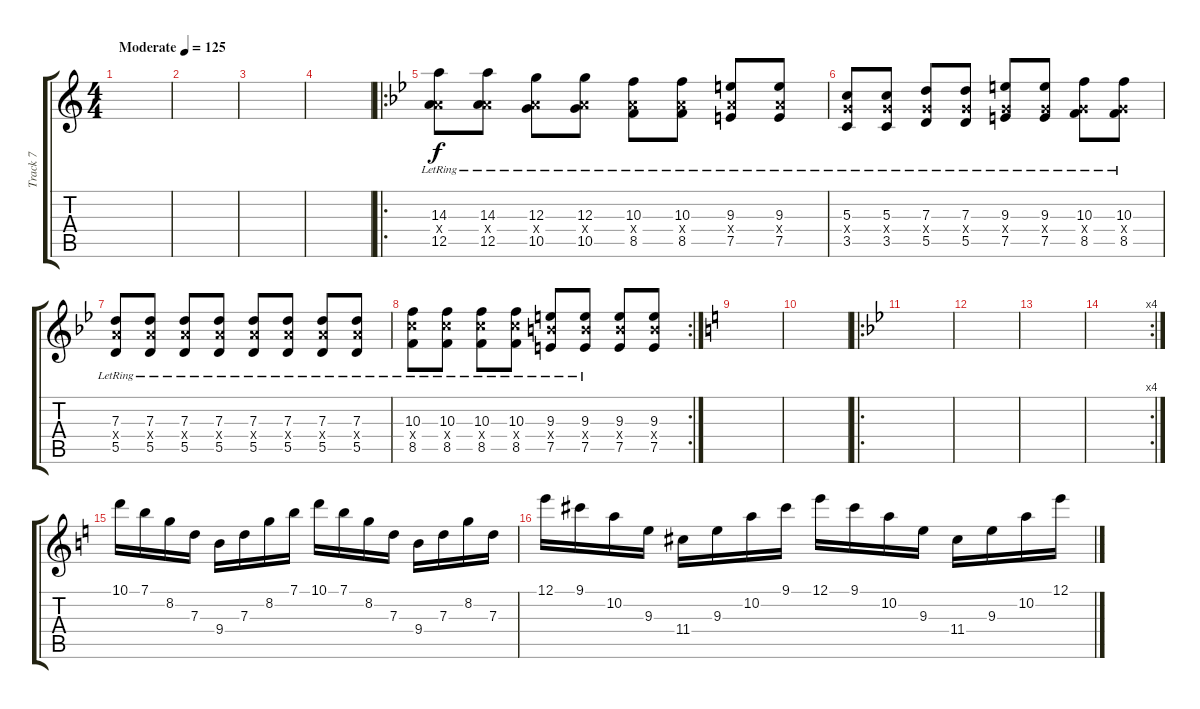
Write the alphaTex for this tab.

\track ("Track 7" "Track 7") {instrument distortionguitar}
\staff {score tabs}
\tuning (E4 B3 G3 D3 A2 E2) {hide}
\ts (4 4)
\tempo (125 "Moderate")
\clef g2
\ks c
|
|
|
|
\ro
\ks bb
(14.3 7.4{x} 12.5{lr}).8{volume 10} (14.3 7.4{x} 12.5{lr}).8 (12.3 7.4{x} 10.5{lr}).8 (12.3 7.4{x} 10.5{lr}).8 (10.3 7.4{x} 8.5{lr}).8 (10.3 7.4{x} 8.5{lr}).8 (9.3 7.4{x} 7.5{lr}).8 (9.3 7.4{x} 7.5{lr}).8 |
(5.3{lr} 5.4{x} 3.5{lr}).8{volume 13} (5.3{lr} 5.4{x} 3.5{lr}).8 (7.3{lr} 5.4{x} 5.5{lr}).8 (7.3{lr} 5.4{x} 5.5{lr}).8 (9.3{lr} 5.4{x} 7.5{lr}).8 (9.3{lr} 5.4{x} 7.5{lr}).8 (10.3{lr} 5.4{x} 8.5{lr}).8 (10.3{lr} 5.4{x} 8.5{lr}).8 |
(7.3{lr} 7.4{x} 5.5{lr}).8 (7.3{lr} 7.4{x} 5.5{lr}).8 (7.3{lr} 7.4{x} 5.5{lr}).8 (7.3{lr} 7.4{x} 5.5{lr}).8 (7.3{lr} 7.4{x} 5.5{lr}).8 (7.3{lr} 7.4{x} 5.5{lr}).8 (7.3{lr} 7.4{x} 5.5{lr}).8 (7.3{lr} 7.4{x} 5.5{lr}).8 |
\rc 2
(10.3{lr} 10.4{x} 8.5{lr}).8 (10.3{lr} 10.4{x} 8.5{lr}).8 (10.3{lr} 10.4{x} 8.5{lr}).8 (10.3{lr} 10.4{x} 8.5{lr}).8 (9.3{lr} 9.4{x} 7.5{lr}).8 (9.3{lr} 9.4{x} 7.5{lr}).8 (9.3 9.4{x} 7.5).8 (9.3 9.4{x} 7.5).8 |
\ks c
|
|
\ro
\ks bb
|
|
|
\rc 4
|
\ks c
10.1.16 7.1.16 8.2.16 7.3.16 9.4.16 7.3.16 8.2.16 7.1.16 10.1.16 7.1.16 8.2.16 7.3.16 9.4.16 7.3.16 8.2.16 7.3.16 |
12.1.16 9.1.16 10.2.16 9.3.16 11.4.16 9.3.16 10.2.16 9.1.16 12.1.16 9.1.16 10.2.16 9.3.16 11.4.16 9.3.16 10.2.16 12.1.16
